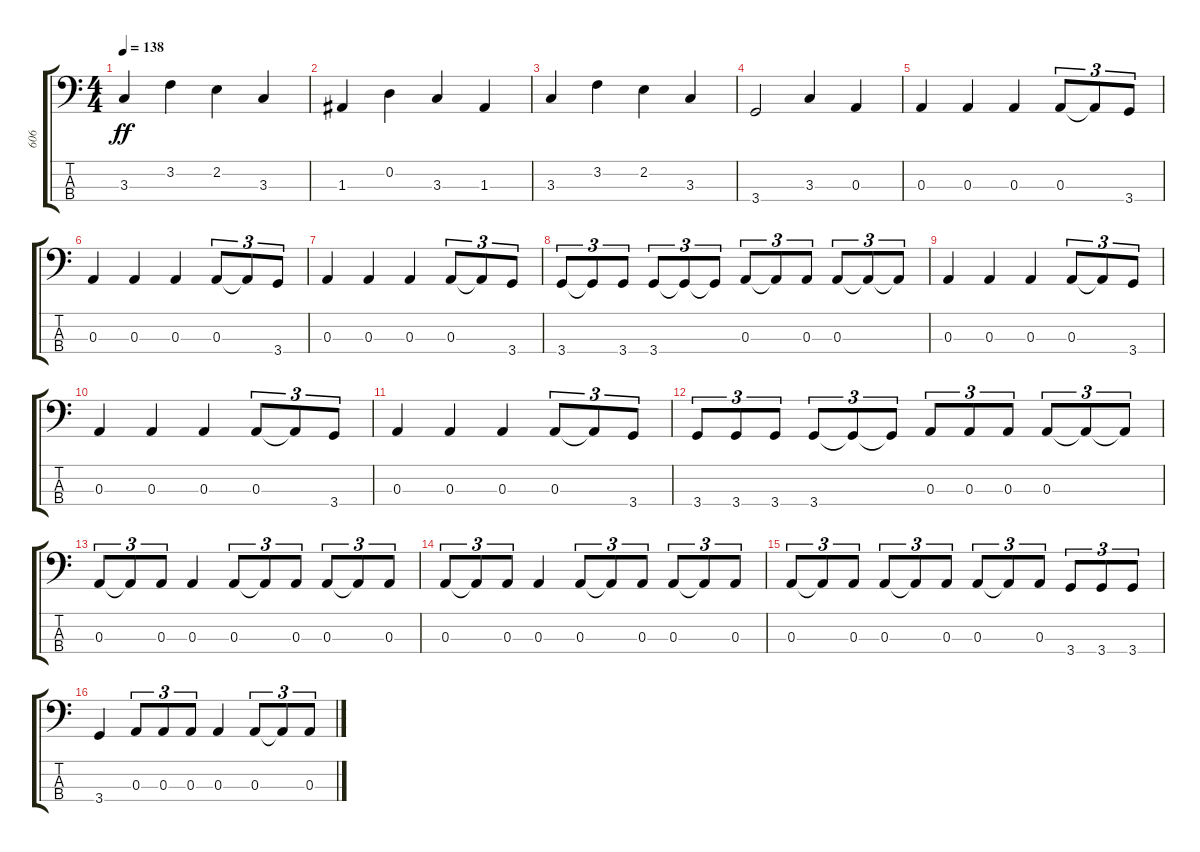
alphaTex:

\track ("606" "606") {instrument electricbassfinger}
\staff {score tabs}
\tuning (G2 D2 A1 E1) {hide}
\ts (4 4)
\tempo 138
\clef f4
\ks c
3.3.4{dy ff} 3.2.4 2.2.4 3.3.4 |
1.3.4 0.2.4 3.3.4 1.3.4 |
3.3.4 3.2.4 2.2.4 3.3.4 |
3.4.2 3.3.4 0.3.4 |
\section ("" "")
0.3.4 0.3.4 0.3.4 0.3.8{tu (3 2)} 0.3{t}.8{tu (3 2)} 3.4.8{tu (3 2)} |
0.3.4 0.3.4 0.3.4 0.3.8{tu (3 2)} 0.3{t}.8{tu (3 2)} 3.4.8{tu (3 2)} |
0.3.4 0.3.4 0.3.4 0.3.8{tu (3 2)} 0.3{t}.8{tu (3 2)} 3.4.8{tu (3 2)} |
3.4.8{tu (3 2)} 3.4{t}.8{tu (3 2)} 3.4.8{tu (3 2)} 3.4.8{tu (3 2)} 3.4{t}.8{tu (3 2)} 3.4{t}.8{tu (3 2)} 0.3.8{tu (3 2)} 0.3{t}.8{tu (3 2)} 0.3.8{tu (3 2)} 0.3.8{tu (3 2)} 0.3{t}.8{tu (3 2)} 0.3{t}.8{tu (3 2)} |
0.3.4 0.3.4 0.3.4 0.3.8{tu (3 2)} 0.3{t}.8{tu (3 2)} 3.4.8{tu (3 2)} |
0.3.4 0.3.4 0.3.4 0.3.8{tu (3 2)} 0.3{t}.8{tu (3 2)} 3.4.8{tu (3 2)} |
0.3.4 0.3.4 0.3.4 0.3.8{tu (3 2)} 0.3{t}.8{tu (3 2)} 3.4.8{tu (3 2)} |
3.4.8{tu (3 2)} 3.4.8{tu (3 2)} 3.4.8{tu (3 2)} 3.4.8{tu (3 2)} 3.4{t}.8{tu (3 2)} 3.4{t}.8{tu (3 2)} 0.3.8{tu (3 2)} 0.3.8{tu (3 2)} 0.3.8{tu (3 2)} 0.3.8{tu (3 2)} 0.3{t}.8{tu (3 2)} 0.3{t}.8{tu (3 2)} |
0.3.8{tu (3 2)} 0.3{t}.8{tu (3 2)} 0.3.8{tu (3 2)} 0.3.4 0.3.8{tu (3 2)} 0.3{t}.8{tu (3 2)} 0.3.8{tu (3 2)} 0.3.8{tu (3 2)} 0.3{t}.8{tu (3 2)} 0.3.8{tu (3 2)} |
0.3.8{tu (3 2)} 0.3{t}.8{tu (3 2)} 0.3.8{tu (3 2)} 0.3.4 0.3.8{tu (3 2)} 0.3{t}.8{tu (3 2)} 0.3.8{tu (3 2)} 0.3.8{tu (3 2)} 0.3{t}.8{tu (3 2)} 0.3.8{tu (3 2)} |
0.3.8{tu (3 2)} 0.3{t}.8{tu (3 2)} 0.3.8{tu (3 2)} 0.3.8{tu (3 2)} 0.3{t}.8{tu (3 2)} 0.3.8{tu (3 2)} 0.3.8{tu (3 2)} 0.3{t}.8{tu (3 2)} 0.3.8{tu (3 2)} 3.4.8{tu (3 2)} 3.4.8{tu (3 2)} 3.4.8{tu (3 2)} |
3.4.4 0.3.8{tu (3 2)} 0.3.8{tu (3 2)} 0.3.8{tu (3 2)} 0.3.4 0.3.8{tu (3 2)} 0.3{t}.8{tu (3 2)} 0.3.8{tu (3 2)}
